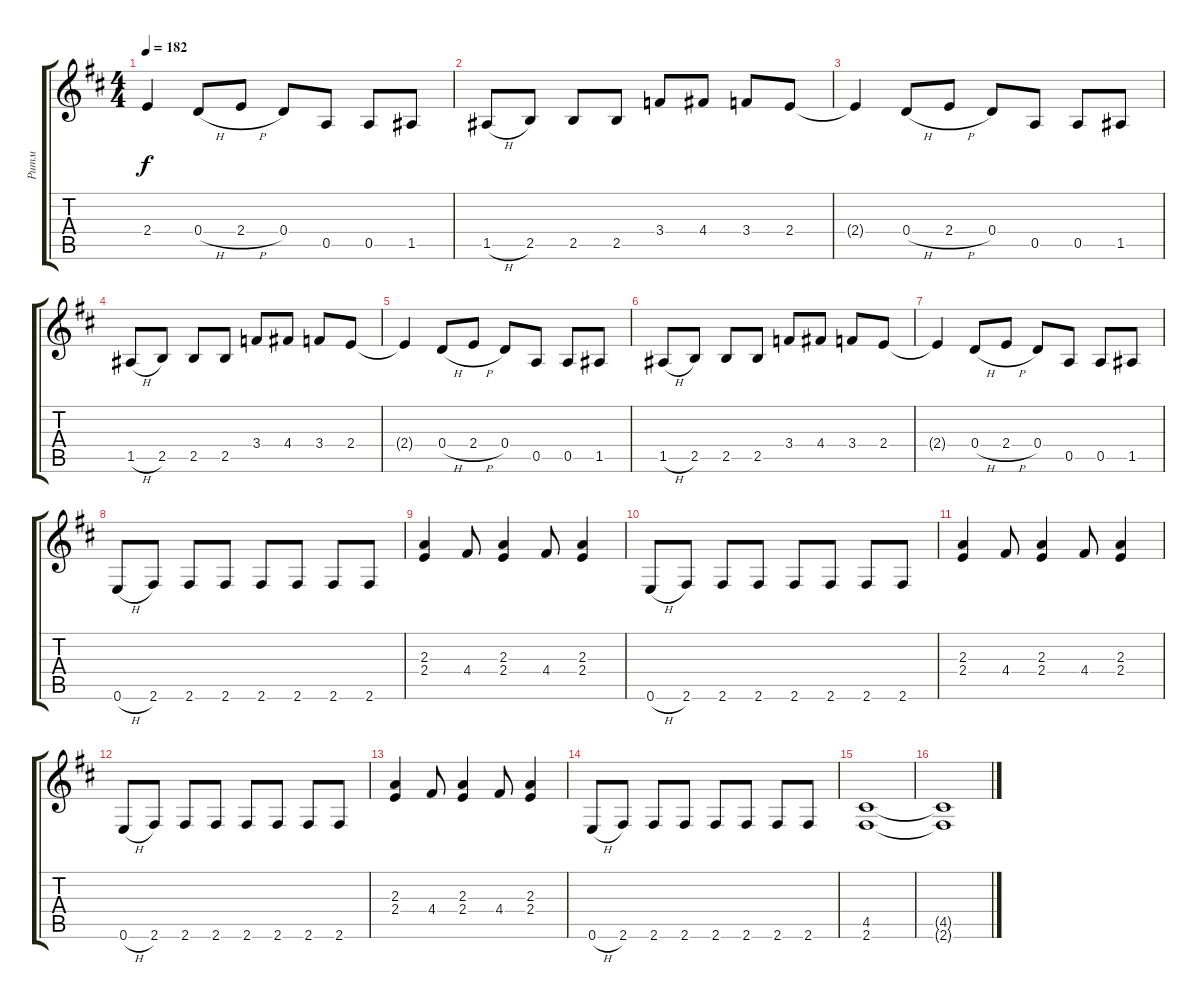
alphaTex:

\track ("Ритм" "Ритм") {instrument distortionguitar}
\staff {score tabs}
\tuning (E4 B3 G3 D3 A2 E2) {hide}
\ts (4 4)
\tempo 182
\clef g2
\ks d
2.4{t}.4{dy f} 0.4{h}.8 2.4{h}.8 0.4.8 0.5.8 0.5.8 1.5.8 |
1.5{h}.8 2.5.8 2.5.8 2.5.8 3.4.8 4.4.8 3.4.8 2.4.8 |
2.4{t}.4 0.4{h}.8 2.4{h}.8 0.4.8 0.5.8 0.5.8 1.5.8 |
1.5{h}.8 2.5.8 2.5.8 2.5.8 3.4.8 4.4.8 3.4.8 2.4.8 |
2.4{t}.4 0.4{h}.8 2.4{h}.8 0.4.8 0.5.8 0.5.8 1.5.8 |
1.5{h}.8 2.5.8 2.5.8 2.5.8 3.4.8 4.4.8 3.4.8 2.4.8 |
2.4{t}.4 0.4{h}.8 2.4{h}.8 0.4.8 0.5.8 0.5.8 1.5.8 |
0.6{h}.8 2.6.8 2.6.8 2.6.8 2.6.8 2.6.8 2.6.8 2.6.8 |
(2.3 2.4).4 4.4.8 (2.3 2.4).4 4.4.8 (2.3 2.4).4 |
0.6{h}.8 2.6.8 2.6.8 2.6.8 2.6.8 2.6.8 2.6.8 2.6.8 |
(2.3 2.4).4 4.4.8 (2.3 2.4).4 4.4.8 (2.3 2.4).4 |
0.6{h}.8 2.6.8 2.6.8 2.6.8 2.6.8 2.6.8 2.6.8 2.6.8 |
(2.3 2.4).4 4.4.8 (2.3 2.4).4 4.4.8 (2.3 2.4).4 |
0.6{h}.8 2.6.8 2.6.8 2.6.8 2.6.8 2.6.8 2.6.8 2.6.8 |
(4.5 2.6).1 |
(4.5{t} 2.6{t}).1
